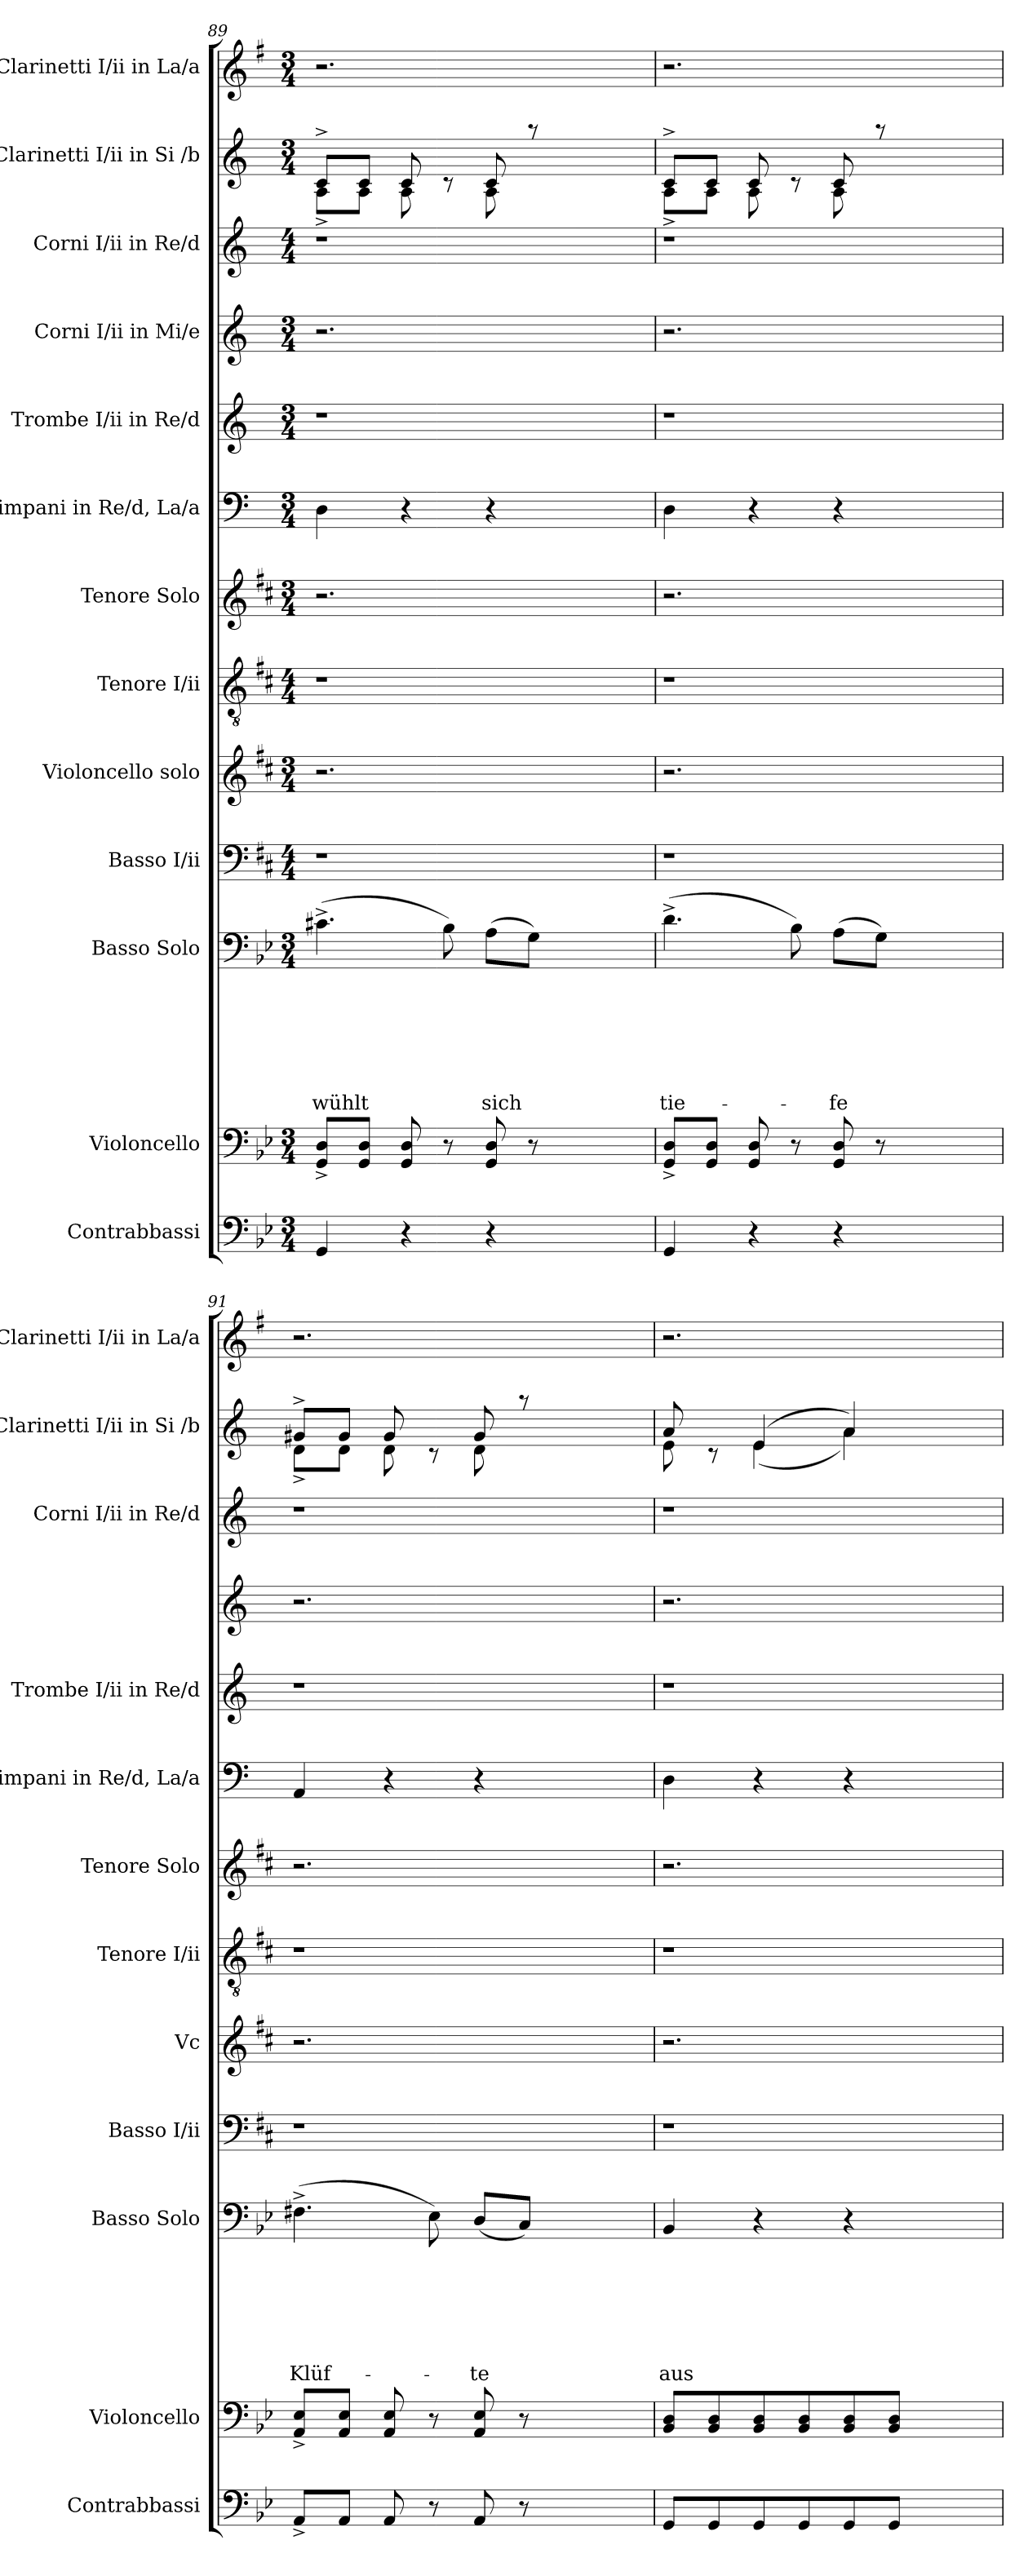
**kern	**kern	**kern	**text	**text	**text	**text	**text	**text	**text	**kern	**kern	**kern	**kern	**kern	**kern	**kern	**kern	**kern	**kern
*part13	*part12	*part11	*part11	*part11	*part11	*part11	*part11	*part11	*part11	*part10	*part9	*part8	*part7	*part6	*part5	*part4	*part3	*part2	*part1
*staff13	*staff12	*staff11	*staff11	*staff11	*staff11	*staff11	*staff11	*staff11	*staff11	*staff10	*staff9	*staff8	*staff7	*staff6	*staff5	*staff4	*staff3	*staff2	*staff1
*I"Contrabbassi	*I"Violoncello	*I"Basso Solo	*	*	*	*	*	*	*	*I"Basso I/ii	*I"Violoncello solo	*I"Tenore I/ii	*I"Tenore Solo	*I"Timpani in Re/d, La/a	*I"Trombe I/ii in Re/d	*I"Corni I/ii in Mi/e	*I"Corni I/ii in Re/d	*I"Clarinetti I/ii in Si /b	*I"Clarinetti I/ii in La/a
*I'Contrabbassi	*I'Violoncello	*I'Basso Solo	*	*	*	*	*	*	*	*I'Basso I/ii	*I'Vc	*I'Tenore I/ii	*I'Tenore Solo	*I'Timpani in Re/d, La/a	*I'Trombe I/ii in Re/d	*	*I'Corni I/ii in Re/d	*I'Clarinetti I/ii in Si /b	*I'Clarinetti I/ii in La/a
*clefF4	*clefF4	*clefF4	*	*	*	*	*	*	*	*clefF4	*clefG2	*clefGv2	*clefG2	*clefF4	*clefG2	*clefG2	*clefG2	*clefG2	*clefG2
*ITrd-2c-3	*ITrd-2c-3	*ITrd3c5	*	*	*	*	*	*	*	*ITrd-2c-3	*ITrd-2c-3	*ITrd-2c-3	*ITrd-2c-3	*ITrd-3c-5	*ITrd-3c-5	*ITrd4c7	*ITrd-3c-5	*ITrd-3c-5	*ITrd1c2
*k[b-e-a-d-g-]	*k[b-e-a-d-g-]	*k[b-]	*	*	*	*	*	*	*	*k[b-]	*k[b-]	*k[b-]	*k[b-]	*k[b-]	*k[b-]	*k[b-]	*k[b-]	*k[b-]	*k[b-]
*D-:	*D-:	*F:	*	*	*	*	*	*	*	*F:	*F:	*F:	*F:	*F:	*F:	*F:	*F:	*F:	*F:
*M3/4	*M3/4	*M3/4	*	*	*	*	*	*	*	*M4/4	*M3/4	*M4/4	*M3/4	*M3/4	*M3/4	*M3/4	*M4/4	*M3/4	*M3/4
=89	=89	=89	=89	=89	=89	=89	=89	=89	=89	=89	=89	=89	=89	=89	=89	=89	=89	=89	=89
!	!	!	!	!	!	!	!	!	!LO:LY:b	!	!	!	!	!	!LO:N:vis=1	!	!	!	!
*	*	*	*	*	*	*	*	*	*	*	*	*	*	*	*	*	*	*^	*
4BB-/	8BB-/^< 8F/^<L	(>4.G#X^>\	.	.	.	.	.	.	wühlt	1r	2.r	1r	2.r	4G\	2.r	2.r	1r	8f^>/L	8d^<\L	2.r
.	8BB-/ 8F/J	.	.	.	.	.	.	.	.	.	.	.	.	.	.	.	.	8f/J	8d\J	.
4r	8BB-/ 8F/	.	.	.	.	.	.	.	.	.	.	.	.	4r	.	.	.	8f/	8d\	.
.	8r	8F\)	.	.	.	.	.	.	.	.	.	.	.	.	.	.	.	8ryy	8rc	.
!	!	!	!	!	!	!	!	!	!LO:LY:b	!	!	!	!	!	!	!	!	!	!	!
4r	8BB-/ 8F/	(>8E\L	.	.	.	.	.	.	sich	.	.	.	.	4r	.	.	.	8f/	8d\	.
.	8r	8D\J)	.	.	.	.	.	.	.	.	.	.	.	.	.	.	.	8raa	4ryy	.
4ryy	4ryy	4ryy	.	.	.	.	.	.	.	.	4ryy	.	4ryy	4ryy	4ryy	4ryy	.	4ryy	.	4ryy
.	.	.	.	.	.	.	.	.	.	.	.	.	.	.	.	.	.	.	8ryy	.
=90	=90	=90	=90	=90	=90	=90	=90	=90	=90	=90	=90	=90	=90	=90	=90	=90	=90	=90	=90	=90
!	!	!	!	!	!	!	!	!	!LO:LY:b	!	!	!	!	!	!LO:N:vis=1	!	!	!	!	!
4BB-/	8BB-/^< 8F/^<L	(>4.A^>\	.	.	.	.	.	.	tie-	1r	2.r	1r	2.r	4G\	2.r	2.r	1r	8f^>/L	8d^<\L	2.r
.	8BB-/ 8F/J	.	.	.	.	.	.	.	.	.	.	.	.	.	.	.	.	8f/J	8d\J	.
4r	8BB-/ 8F/	.	.	.	.	.	.	.	.	.	.	.	.	4r	.	.	.	8f/	8d\	.
.	8r	8F\)	.	.	.	.	.	.	.	.	.	.	.	.	.	.	.	8ryy	8rc	.
!	!	!	!	!	!	!	!	!	!LO:LY:b	!	!	!	!	!	!	!	!	!	!	!
4r	8BB-/ 8F/	(>8E\L	.	.	.	.	.	.	-fe	.	.	.	.	4r	.	.	.	8f/	8d\	.
.	8r	8D\J)	.	.	.	.	.	.	.	.	.	.	.	.	.	.	.	8raa	4ryy	.
4ryy	4ryy	4ryy	.	.	.	.	.	.	.	.	4ryy	.	4ryy	4ryy	4ryy	4ryy	.	4ryy	.	4ryy
.	.	.	.	.	.	.	.	.	.	.	.	.	.	.	.	.	.	.	8ryy	.
=91	=91	=91	=91	=91	=91	=91	=91	=91	=91	=91	=91	=91	=91	=91	=91	=91	=91	=91	=91	=91
!	!	!	!	!	!	!	!	!	!LO:LY:b	!	!	!	!	!	!LO:N:vis=1	!	!	!	!	!
8C^</L	8C/^< 8G-/^<L	(>4.C#X^>\	.	.	.	.	.	.	Klüf-	1r	2.r	1r	2.r	4D/	2.r	2.r	1r	8cc#X^>/L	8g^<\L	2.r
8C/J	8C/ 8G-/J	.	.	.	.	.	.	.	.	.	.	.	.	.	.	.	.	8cc#/J	8g\J	.
8C/	8C/ 8G-/	.	.	.	.	.	.	.	.	.	.	.	.	4r	.	.	.	8cc#/	8g\	.
8r	8r	8BB-\)	.	.	.	.	.	.	.	.	.	.	.	.	.	.	.	8ryy	8rc	.
!	!	!	!	!	!	!	!	!	!LO:LY:b	!	!	!	!	!	!	!	!	!	!	!
8C/	8C/ 8G-/	(<8AA/L	.	.	.	.	.	.	-te	.	.	.	.	4r	.	.	.	8cc#/	8g\	.
8r	8r	8GG/J)	.	.	.	.	.	.	.	.	.	.	.	.	.	.	.	8raa	4ryy	.
4ryy	4ryy	4ryy	.	.	.	.	.	.	.	.	4ryy	.	4ryy	4ryy	4ryy	4ryy	.	4ryy	.	4ryy
.	.	.	.	.	.	.	.	.	.	.	.	.	.	.	.	.	.	.	8ryy	.
=92	=92	=92	=92	=92	=92	=92	=92	=92	=92	=92	=92	=92	=92	=92	=92	=92	=92	=92	=92	=92
!	!	!	!	!	!	!	!	!	!LO:LY:b	!	!	!	!	!	!LO:N:vis=1	!	!	!	!	!
8BB-/L	8D-/ 8F/L	4FF/	.	.	.	.	.	.	aus	1r	2.r	1r	2.r	4G\	2.r	2.r	1r	8dd/	8a\	2.r
8BB-/	8D-/ 8F/	.	.	.	.	.	.	.	.	.	.	.	.	.	.	.	.	8ryy	8rc	.
8BB-/	8D-/ 8F/	4r	.	.	.	.	.	.	.	.	.	.	.	4r	.	.	.	(4a/	(<4a\	.
8BB-/	8D-/ 8F/	.	.	.	.	.	.	.	.	.	.	.	.	.	.	.	.	.	.	.
8BB-/	8D-/ 8F/	4r	.	.	.	.	.	.	.	.	.	.	.	4r	.	.	.	4dd/)	4dd\)	.
8BB-/J	8D-/ 8F/J	.	.	.	.	.	.	.	.	.	.	.	.	.	.	.	.	.	.	.
4ryy	4ryy	4ryy	.	.	.	.	.	.	.	.	4ryy	.	4ryy	4ryy	4ryy	4ryy	.	4ryy	4ryy	4ryy
*	*	*	*	*	*	*	*	*	*	*	*	*	*	*	*	*	*	*v	*v	*
=	=	=	=	=	=	=	=	=	=	=	=	=	=	=	=	=	=	=	=
*-	*-	*-	*-	*-	*-	*-	*-	*-	*-	*-	*-	*-	*-	*-	*-	*-	*-	*-	*-
